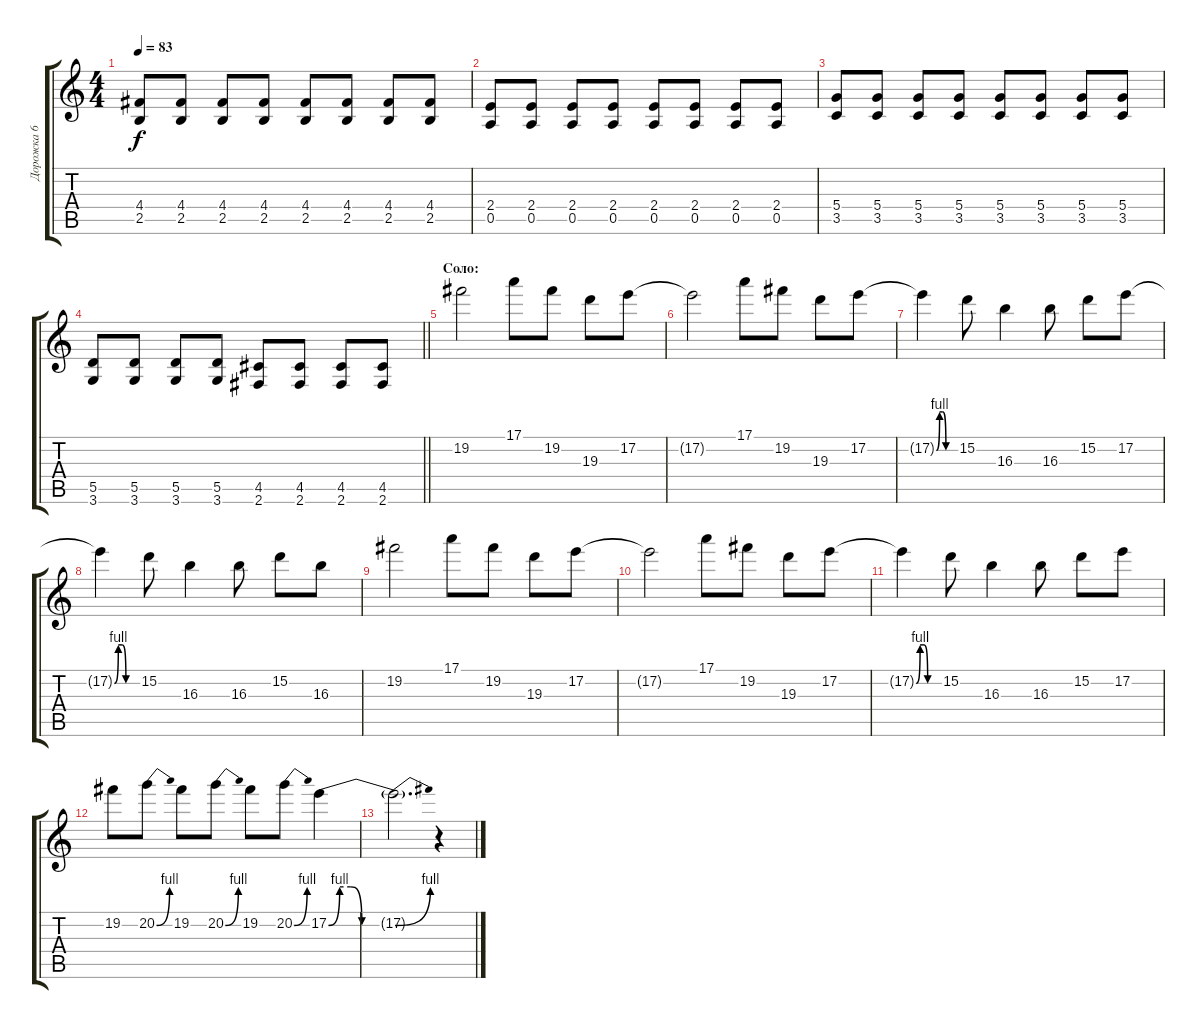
\track ("Дорожка 6" "Дорожка 6") {instrument overdrivenguitar}
\staff {score tabs}
\tuning (E4 B3 G3 D3 A2 E2) {hide}
\ts (4 4)
\tempo 83
\clef g2
\ks c
(4.4 2.5).8{dy f} (4.4 2.5).8 (4.4 2.5).8 (4.4 2.5).8 (4.4 2.5).8 (4.4 2.5).8 (4.4 2.5).8 (4.4 2.5).8 |
(2.4 0.5).8 (2.4 0.5).8 (2.4 0.5).8 (2.4 0.5).8 (2.4 0.5).8 (2.4 0.5).8 (2.4 0.5).8 (2.4 0.5).8 |
(5.4 3.5).8 (5.4 3.5).8 (5.4 3.5).8 (5.4 3.5).8 (5.4 3.5).8 (5.4 3.5).8 (5.4 3.5).8 (5.4 3.5).8 |
\barLineRight lightlight
(5.5 3.6).8 (5.5 3.6).8 (5.5 3.6).8 (5.5 3.6).8 (4.5 2.6).8 (4.5 2.6).8 (4.5 2.6).8 (4.5 2.6).8 |
\section ("" "Соло:")
19.2.2 17.1.8 19.2.8 19.3.8 17.2.8 |
17.2{t}.2 17.1.8 19.2.8 19.3.8 17.2.8 |
17.2{be (custom 0 0 10 4 20 4 30 0 60 0) t}.4 15.2.8 16.3.4 16.3.8 15.2.8 17.2.8 |
17.2{be (custom 0 0 10 4 20 4 30 0 60 0) t}.4 15.2.8 16.3.4 16.3.8 15.2.8 16.3.8 |
19.2.2 17.1.8 19.2.8 19.3.8 17.2.8 |
17.2{t}.2 17.1.8 19.2.8 19.3.8 17.2.8 |
17.2{be (custom 0 0 10 4 20 4 30 0 60 0) t}.4 15.2.8 16.3.4 16.3.8 15.2.8 17.2.8 |
19.2.8 20.2{be (bend 0 0 60 4)}.8 19.2.8 20.2{be (bend 0 0 60 4)}.8 19.2.8 20.2{be (bend 0 0 60 4)}.8 17.2{be (custom 0 0 10 4 20 4 30 0 60 0)}.4 |
17.2{be (bend 0 0 60 4) t}.2{d} r.4
